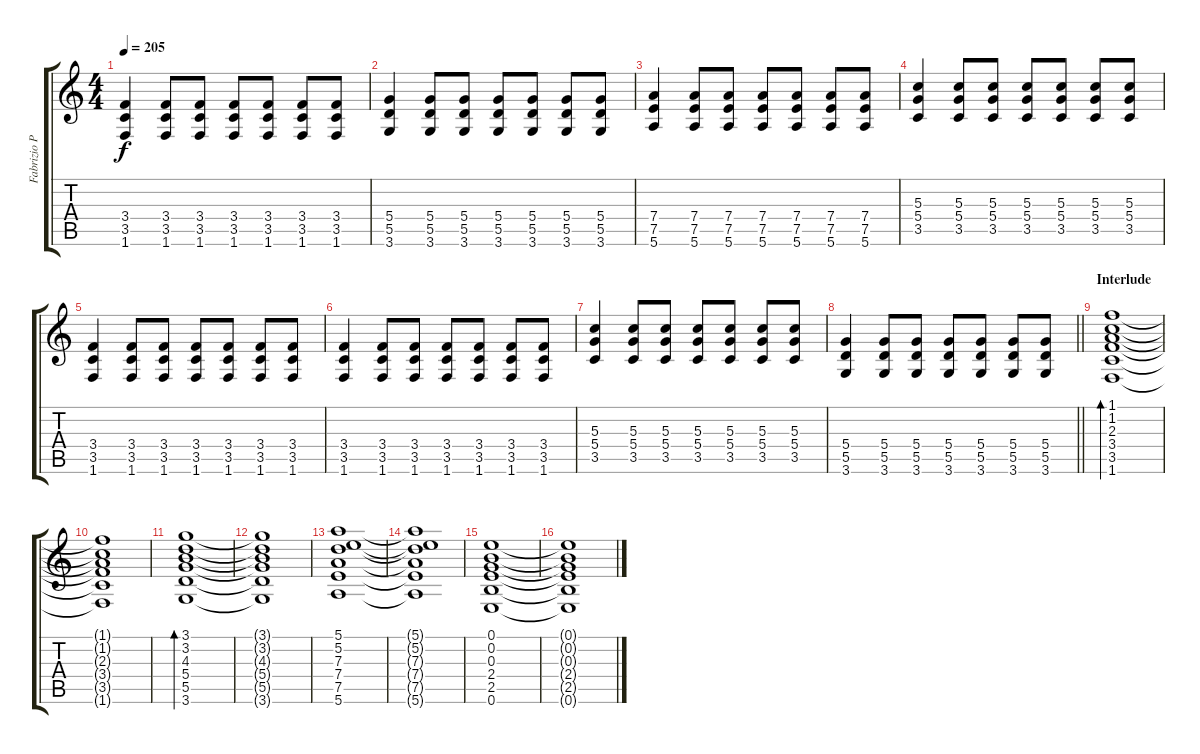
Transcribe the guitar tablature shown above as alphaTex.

\track ("Fabrizio Panebarco" "Fabrizio P") {instrument distortionguitar}
\staff {score tabs}
\tuning (E4 B3 G3 D3 A2 E2) {hide}
\ts (4 4)
\tempo 205
\clef g2
\ks c
(3.4 3.5 1.6).4{dy f} (3.4 3.5 1.6).8 (3.4 3.5 1.6).8 (3.4 3.5 1.6).8 (3.4 3.5 1.6).8 (3.4 3.5 1.6).8 (3.4 3.5 1.6).8 |
(5.4 5.5 3.6).4 (5.4 5.5 3.6).8 (5.4 5.5 3.6).8 (5.4 5.5 3.6).8 (5.4 5.5 3.6).8 (5.4 5.5 3.6).8 (5.4 5.5 3.6).8 |
(7.4 7.5 5.6).4 (7.4 7.5 5.6).8 (7.4 7.5 5.6).8 (7.4 7.5 5.6).8 (7.4 7.5 5.6).8 (7.4 7.5 5.6).8 (7.4 7.5 5.6).8 |
(5.3 5.4 3.5).4 (5.3 5.4 3.5).8 (5.3 5.4 3.5).8 (5.3 5.4 3.5).8 (5.3 5.4 3.5).8 (5.3 5.4 3.5).8 (5.3 5.4 3.5).8 |
(3.4 3.5 1.6).4 (3.4 3.5 1.6).8 (3.4 3.5 1.6).8 (3.4 3.5 1.6).8 (3.4 3.5 1.6).8 (3.4 3.5 1.6).8 (3.4 3.5 1.6).8 |
(3.4 3.5 1.6).4 (3.4 3.5 1.6).8 (3.4 3.5 1.6).8 (3.4 3.5 1.6).8 (3.4 3.5 1.6).8 (3.4 3.5 1.6).8 (3.4 3.5 1.6).8 |
(5.3 5.4 3.5).4 (5.3 5.4 3.5).8 (5.3 5.4 3.5).8 (5.3 5.4 3.5).8 (5.3 5.4 3.5).8 (5.3 5.4 3.5).8 (5.3 5.4 3.5).8 |
\barLineRight lightlight
(5.4 5.5 3.6).4 (5.4 5.5 3.6).8 (5.4 5.5 3.6).8 (5.4 5.5 3.6).8 (5.4 5.5 3.6).8 (5.4 5.5 3.6).8 (5.4 5.5 3.6).8 |
\section ("" "Interlude")
(1.1 1.2 2.3 3.4 3.5 1.6).1{bd 240 instrument electricguitarjazz} |
(1.1{t} 1.2{t} 2.3{t} 3.4{t} 3.5{t} 1.6{t}).1 |
(3.1 3.2 4.3 5.4 5.5 3.6).1{bd 240} |
(3.1{t} 3.2{t} 4.3{t} 5.4{t} 5.5{t} 3.6{t}).1 |
(5.1 5.2 7.3 7.4 7.5 5.6).1 |
(5.1{t} 5.2{t} 7.3{t} 7.4{t} 7.5{t} 5.6{t}).1 |
(0.1 0.2 0.3 2.4 2.5 0.6).1 |
(0.1{t} 0.2{t} 0.3{t} 2.4{t} 2.5{t} 0.6{t}).1
